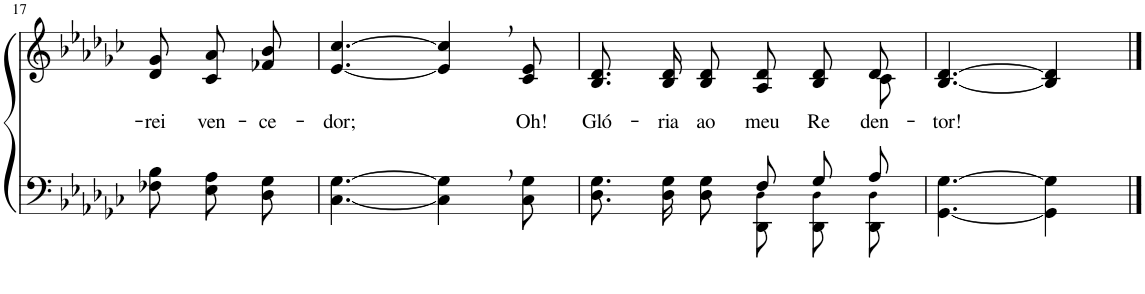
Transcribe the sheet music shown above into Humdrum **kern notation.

**kern	**kern	**text
*part2	*part1	*part1
*staff2	*staff1	*staff1
*I"Parte III e IV	*I"Parte I e II	*
!!LO:PB:g=z
*clefF4	*clefG2	*
*Trd-1c-2	*Trd-1c-2	*
*k[b-e-a-d-g-c-]	*k[b-e-a-d-g-c-]	*
*M6/8	*M6/8	*
=17	=17	=17
!	!	!LO:LY:b
8F-X\ 8B-\L	8d-/ 8g-/L	-rei
!	!	!LO:LY:b
8E-\ 8A-\	8c-/ 8a-/	ven-
!	!	!LO:LY:b
8D-\ 8G-\J	8f-X/ 8b-/J	-ce-
=18	=18	=18
!	!	!LO:LY:b
[4.C-\ [4.G-\	[4.e-/ [4.cc-/	-dor;
4C-\], 4G-\],	4e-/], 4cc-/],	.
!	!	!LO:LY:b
8C-\ 8G-\	8c-/ 8e-/	Oh!
=19	=19	=19
*^	*^	*
!	!	!	!	!LO:LY:b
4.ryy	8.D-\ 8.G-\L	2ryy	8.B-/ 8.d-/L	Gló-
!	!	!	!	!LO:LY:b
.	16D-\ 16G-\K	.	16B-/ 16d-/K	-ria
!	!	!	!	!LO:LY:b
.	8D-\ 8G-\J	.	8B-/ 8d-/J	ao
!	!	!	!	!LO:LY:b
8F/L	8DD-/ 8D-!/L	.	8A-/ 8d-/L	meu
!	!	!	!	!LO:LY:b
8G-/	8DD-/ 8D-!/	8ryy	8B-/ 8d-/	Re-
!	!	!	!	!LO:LY:b
8A-/J	8DD-/ 8D-!/J	8c-\	8d-/J	-den-
=20	=20	=20	=20	=20
!	!	!	!	!LO:LY:b
*v	*v	*	*	*
*	*v	*v	*
[4.GG-\ [4.G-\	[4.B-/ [4.d-/	-tor!
4GG-\] 4G-\]	4B-/] 4d-/]	.
==	==	==
*-	*-	*-
